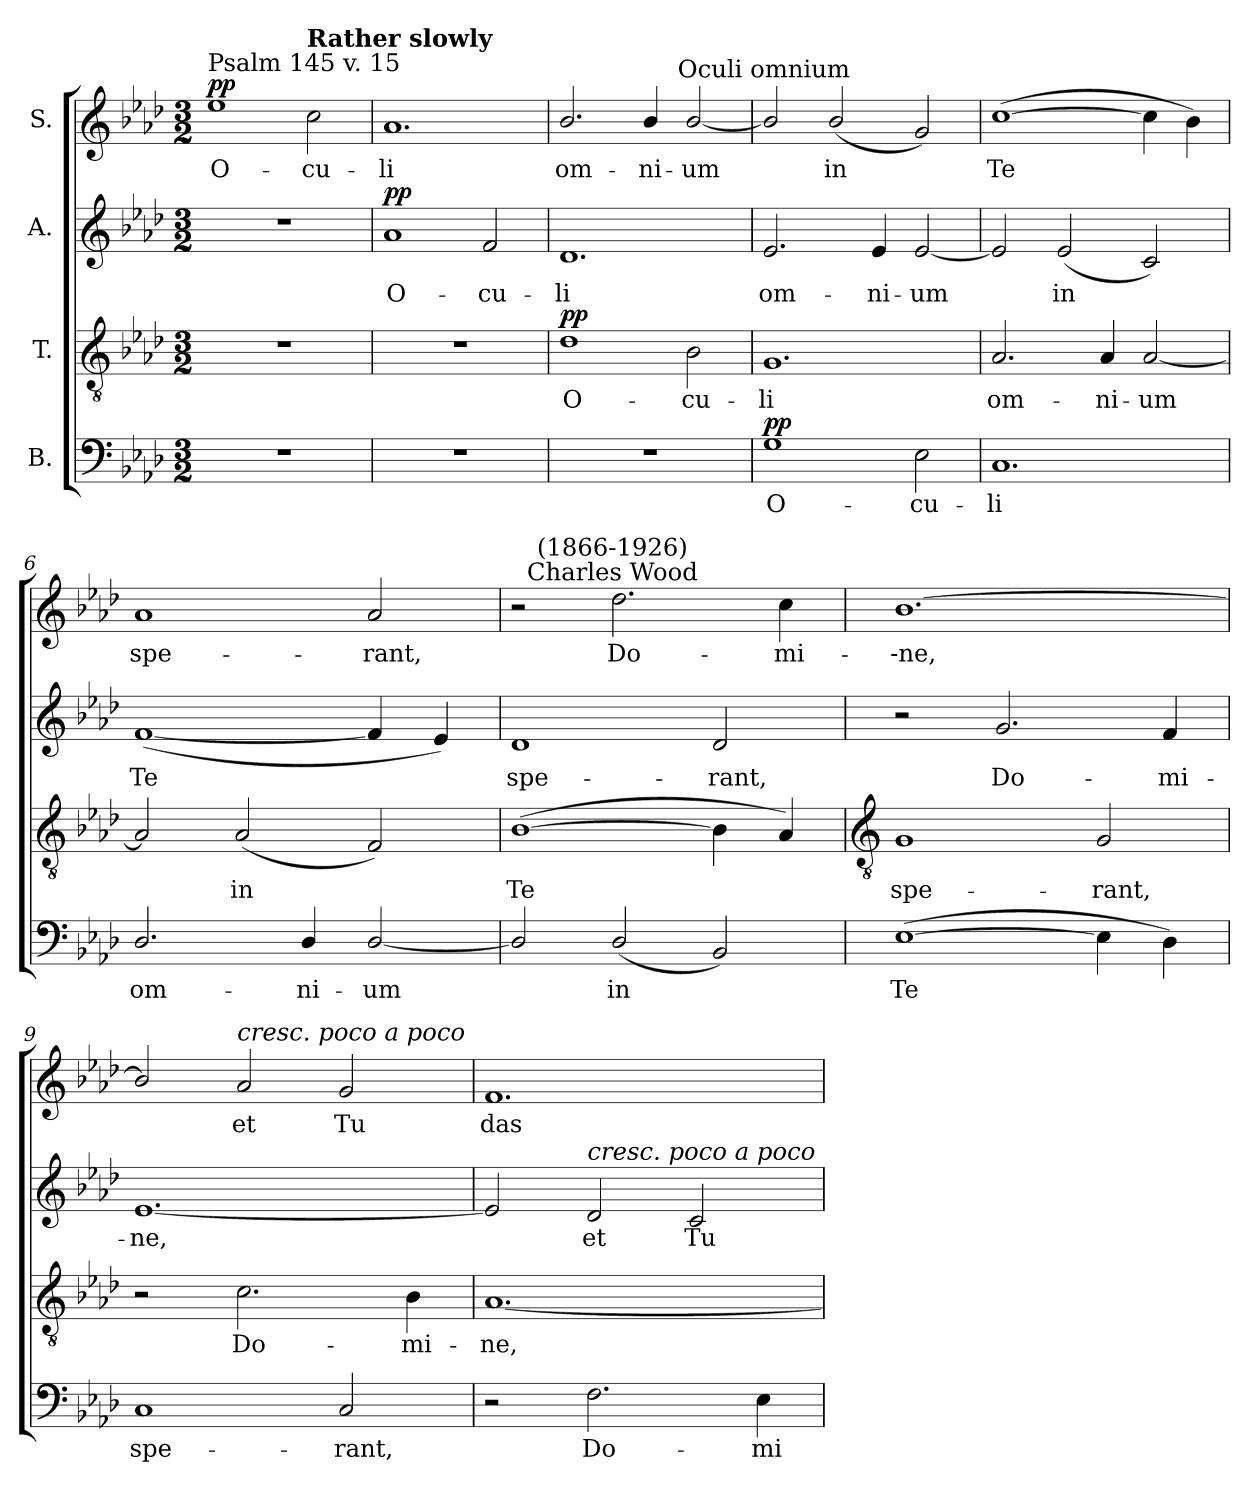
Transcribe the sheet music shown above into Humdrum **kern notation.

**kern	**text	**dynam	**kern	**text	**dynam	**kern	**text	**dynam	**kern	**text	**dynam
*part4	*part4	*part4	*part3	*part3	*part3	*part2	*part2	*part2	*part1	*part1	*part1
*staff4	*staff4	*staff4	*staff3	*staff3	*staff3	*staff2	*staff2	*staff2	*staff1	*staff1	*staff1
*I"B.	*	*	*I"T.	*	*	*I"A.	*	*	*I"S.	*	*
*clefF4	*	*	*clefGv2	*	*	*clefG2	*	*	*clefG2	*	*
*k[b-e-a-d-]	*	*	*k[b-e-a-d-]	*	*	*k[b-e-a-d-]	*	*	*k[b-e-a-d-]	*	*
*A-:	*	*	*A-:	*	*	*A-:	*	*	*A-:	*	*
*M3/2	*	*	*M3/2	*	*	*M3/2	*	*	*M3/2	*	*
=1	=1	=1	=1	=1	=1	=1	=1	=1	=1	=1	=1
!	!	!	!	!	!	!	!	!	!LO:TX:a:t=Psalm 145 v. 15	!	!
!LO:N:vis=1	!	!	!LO:N:vis=1	!	!	!LO:N:vis=1	!	!	!	!LO:LY:b	!LO:DY:b
1.r	.	.	1.r	.	.	1.r	.	.	1ee-	O-	pp
*	*	*	*	*	*	*	*	*	*MM144	*	*
!	!	!	!	!	!	!	!	!	!LO:TX:a:B:t=Rather slowly	!	!
!	!	!	!	!	!	!	!	!	!	!LO:LY:b	!
.	.	.	.	.	.	.	.	.	2cc	-cu-	.
=2	=2	=2	=2	=2	=2	=2	=2	=2	=2	=2	=2
!LO:N:vis=1	!	!	!LO:N:vis=1	!	!	!	!LO:LY:b	!LO:DY:a	!	!LO:LY:b	!
1.r	.	.	1.r	.	.	1a-	O-	pp	1.a-	-li	.
!	!	!	!	!	!	!	!LO:LY:b	!	!	!	!
.	.	.	.	.	.	2f	-cu-	.	.	.	.
=3	=3	=3	=3	=3	=3	=3	=3	=3	=3	=3	=3
!LO:N:vis=1	!	!	!	!LO:LY:b	!LO:DY:a	!	!LO:LY:b	!	!	!LO:LY:b	!
1.r	.	.	1d-	O-	pp	1.d-	-li	.	2.b-/	om-	.
!	!	!	!	!	!	!	!	!	!	!LO:LY:b	!
.	.	.	.	.	.	.	.	.	4b-/	-ni-	.
!	!	!	!	!LO:LY:b	!	!	!	!	!	!LO:LY:b	!
.	.	.	2B-	-cu-	.	.	.	.	[2b-/	-um	.
=4	=4	=4	=4	=4	=4	=4	=4	=4	=4	=4	=4
!	!	!	!	!	!	!	!	!	!LO:TX:a:cj:t=Oculi omnium	!	!
!	!LO:LY:b	!LO:DY:a	!	!LO:LY:b	!	!	!LO:LY:b	!	!	!	!
1G	O-	pp	1.G	-li	.	2.e-	om-	.	2b-/]	.	.
!	!	!	!	!	!	!	!	!	!	!LO:LY:b	!
.	.	.	.	.	.	.	.	.	(<2b-/	in	.
!	!	!	!	!	!	!	!LO:LY:b	!	!	!	!
.	.	.	.	.	.	4e-	-ni-	.	.	.	.
!	!LO:LY:b	!	!	!	!	!	!LO:LY:b	!	!	!	!
2E-	-cu-	.	.	.	.	[2e-	-um	.	2g)	.	.
=5	=5	=5	=5	=5	=5	=5	=5	=5	=5	=5	=5
!	!LO:LY:b	!	!	!LO:LY:b	!	!	!	!	!	!LO:LY:b	!
1.C	-li	.	2.A-	om-	.	2e-]	.	.	(>[1cc	Te	.
!	!	!	!	!	!	!	!LO:LY:b	!	!	!	!
.	.	.	.	.	.	(<2e-	in	.	.	.	.
!	!	!	!	!LO:LY:b	!	!	!	!	!	!	!
.	.	.	4A-	-ni-	.	.	.	.	.	.	.
!	!	!	!	!LO:LY:b	!	!	!	!	!	!	!
.	.	.	[2A-	-um	.	2c)	.	.	4cc]	.	.
.	.	.	.	.	.	.	.	.	4b-)	.	.
=6	=6	=6	=6	=6	=6	=6	=6	=6	=6	=6	=6
!	!LO:LY:b	!	!	!	!	!	!LO:LY:b	!	!	!LO:LY:b	!
2.D-/	om-	.	2A-]	.	.	(<[1f	Te	.	1a-	spe-	.
!	!	!	!	!LO:LY:b	!	!	!	!	!	!	!
.	.	.	(<2A-	in	.	.	.	.	.	.	.
!	!LO:LY:b	!	!	!	!	!	!	!	!	!	!
4D-/	-ni-	.	.	.	.	.	.	.	.	.	.
!	!LO:LY:b	!	!	!	!	!	!	!	!	!LO:LY:b	!
[2D-/	-um	.	2F)	.	.	4f]	.	.	2a-	-rant,	.
.	.	.	.	.	.	4e-)	.	.	.	.	.
=7	=7	=7	=7	=7	=7	=7	=7	=7	=7	=7	=7
!	!	!	!	!LO:LY:b	!	!	!LO:LY:b	!	!	!	!
2D-/]	.	.	(>[1B-	Te	.	1d-	spe-	.	2r	.	.
!	!	!	!	!	!	!	!	!	!LO:TX:a:cj:t=Charles Wood	!	!
!	!	!	!	!	!	!	!	!	!LO:TX:a:cj:t=(1866-1926)	!	!
!	!LO:LY:b	!	!	!	!	!	!	!	!	!LO:LY:b	!
(<2D-/	in	.	.	.	.	.	.	.	2.dd-	Do-	.
!	!	!	!	!	!	!	!LO:LY:b	!	!	!	!
2BB-)	.	.	4B-]	.	.	2d-	-rant,	.	.	.	.
!	!	!	!	!	!	!	!	!	!	!LO:LY:b	!
.	.	.	4A-)	.	.	.	.	.	4cc	-mi-	.
!!LO:LB:g=z
=8	=8	=8	=8	=8	=8	=8	=8	=8	=8	=8	=8
*	*	*	*clefGv2	*	*	*	*	*	*	*	*
!	!LO:LY:b	!	!	!LO:LY:b	!	!	!	!	!	!LO:LY:b	!
(>[1E-	Te	.	1G	spe-	.	2r	.	.	[1.b-	--ne,	.
!	!	!	!	!	!	!	!LO:LY:b	!	!	!	!
.	.	.	.	.	.	2.g	Do-	.	.	.	.
!	!	!	!	!LO:LY:b	!	!	!	!	!	!	!
4E-]	.	.	2G	-rant,	.	.	.	.	.	.	.
!	!	!	!	!	!	!	!LO:LY:b	!	!	!	!
4D-)	.	.	.	.	.	4f	-mi-	.	.	.	.
=9	=9	=9	=9	=9	=9	=9	=9	=9	=9	=9	=9
!	!LO:LY:b	!	!	!	!	!	!LO:LY:b	!	!	!	!
1C	spe-	.	2r	.	.	[1.e-	-ne,	.	2b-/]	.	.
!	!	!	!	!	!	!	!	!	!LO:TX:a:i:t=cresc. poco a poco	!	!
!	!	!	!	!LO:LY:b	!	!	!	!	!	!LO:LY:b	!
.	.	.	2.c	Do-	.	.	.	.	2a-	et	.
!	!LO:LY:b	!	!	!	!	!	!	!	!	!LO:LY:b	!
2C	-rant,	.	.	.	.	.	.	.	2g	Tu	.
!	!	!	!	!LO:LY:b	!	!	!	!	!	!	!
.	.	.	4B-	-mi-	.	.	.	.	.	.	.
=10	=10	=10	=10	=10	=10	=10	=10	=10	=10	=10	=10
!	!	!	!	!LO:LY:b	!	!	!	!	!	!LO:LY:b	!
2r	.	.	[1.A-	-ne,	.	2e-]	.	.	1.f	das	.
!	!	!	!	!	!	!LO:TX:a:i:t=cresc. poco a poco	!	!	!	!	!
!	!LO:LY:b	!	!	!	!	!	!LO:LY:b	!	!	!	!
2.F	Do-	.	.	.	.	2d-	et	.	.	.	.
!	!	!	!	!	!	!	!LO:LY:b	!	!	!	!
.	.	.	.	.	.	2c	Tu	.	.	.	.
!	!LO:LY:b	!	!	!	!	!	!	!	!	!	!
4E-	-mi-	.	.	.	.	.	.	.	.	.	.
=	=	=	=	=	=	=	=	=	=	=	=
*-	*-	*-	*-	*-	*-	*-	*-	*-	*-	*-	*-
